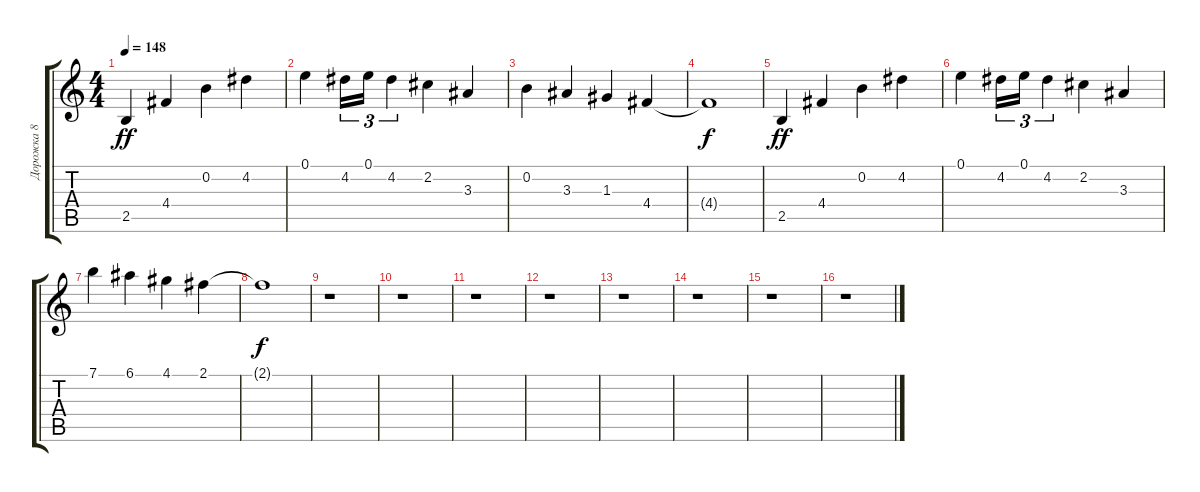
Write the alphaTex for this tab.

\track ("Дорожка 8" "Дорожка 8") {instrument overdrivenguitar}
\staff {score tabs}
\tuning (E4 B3 G3 D3 A2 E2) {hide}
\ts (4 4)
\tempo 148
\clef g2
\ks c
2.5.4{dy ff} 4.4.4 0.2.4 4.2.4 |
0.1.4 4.2.16{tu (3 2)} 0.1.16{tu (3 2)} 4.2.4{tu (3 2)} 2.2.4 3.3.4 |
0.2.4 3.3.4 1.3.4 4.4.4 |
4.4{t}.1{dy f} |
2.5.4{dy ff} 4.4.4 0.2.4 4.2.4 |
0.1.4 4.2.16{tu (3 2)} 0.1.16{tu (3 2)} 4.2.4{tu (3 2)} 2.2.4 3.3.4 |
7.1.4 6.1.4 4.1.4 2.1.4 |
2.1{t}.1{dy f} |
r.1 |
r.1 |
r.1 |
r.1 |
r.1 |
r.1 |
r.1 |
r.1
